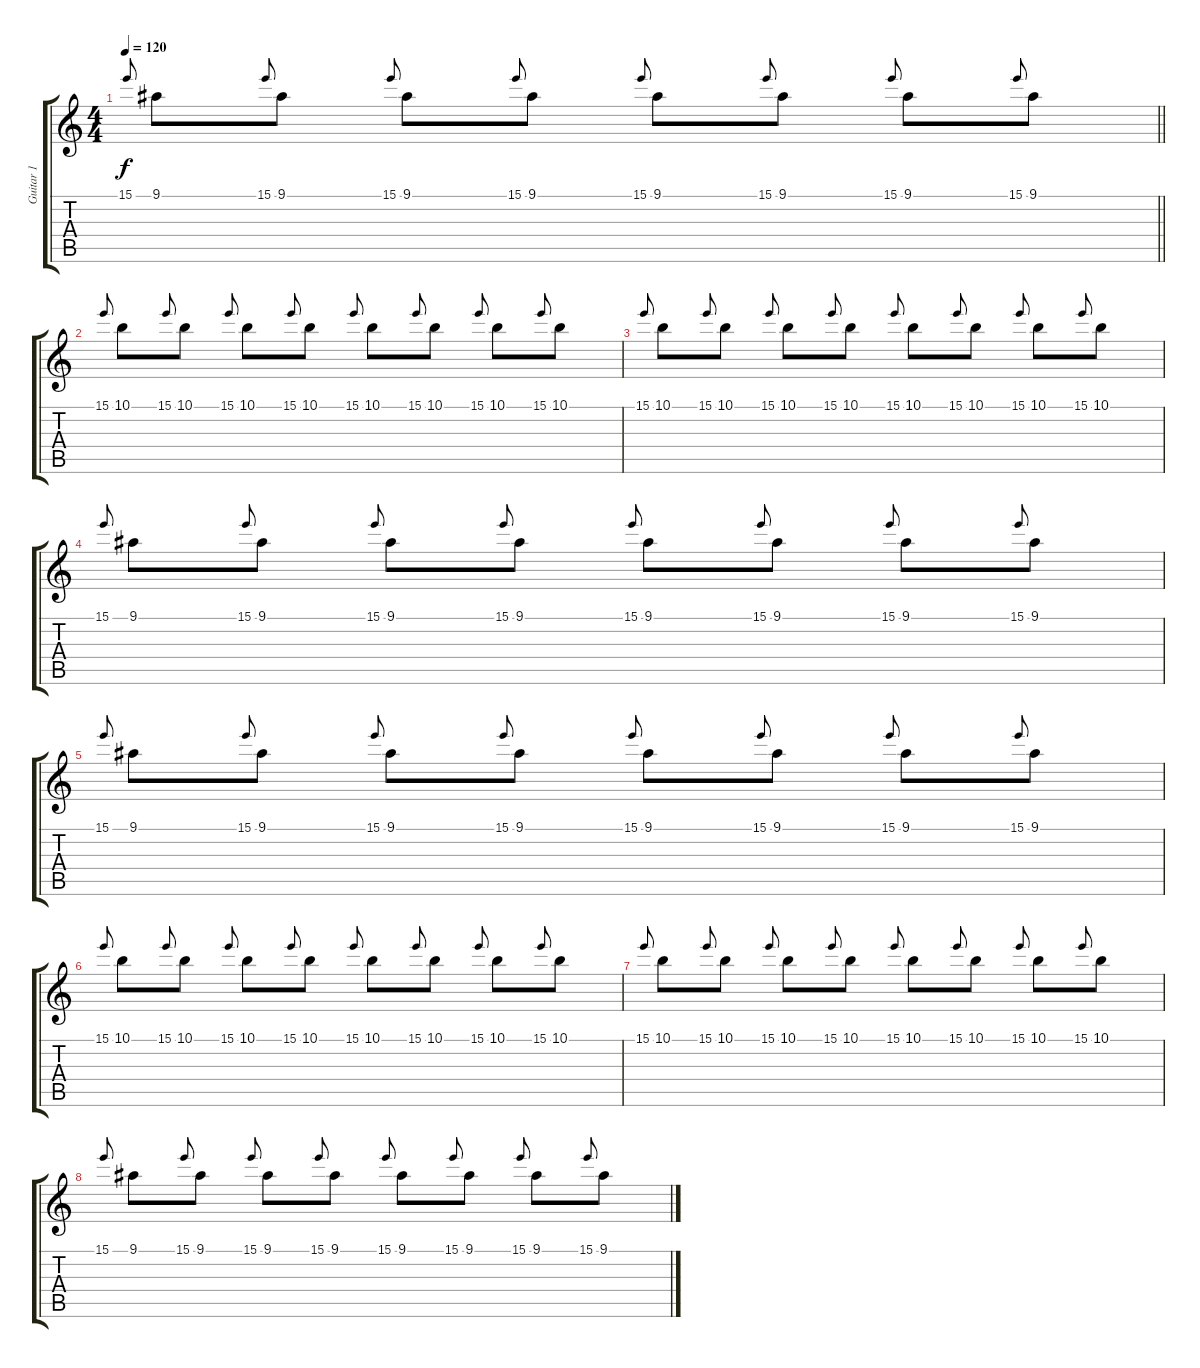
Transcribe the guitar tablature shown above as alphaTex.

\track ("Guitar 1" "Guitar 1") {instrument distortionguitar}
\staff {score tabs}
\tuning (Db4 Ab3 E3 B2 Gb2 B1) {hide}
\ts (4 4)
\tempo 120
\clef g2
\barLineRight lightlight
\ks c
15.1.8{gr onbeat dy f} 9.1.8 15.1.8{gr onbeat} 9.1.8 15.1.8{gr onbeat} 9.1.8 15.1.8{gr onbeat} 9.1.8 15.1.8{gr onbeat} 9.1.8 15.1.8{gr onbeat} 9.1.8 15.1.8{gr onbeat} 9.1.8 15.1.8{gr onbeat} 9.1.8 |
15.1.8{gr onbeat} 10.1.8 15.1.8{gr onbeat} 10.1.8 15.1.8{gr onbeat} 10.1.8 15.1.8{gr onbeat} 10.1.8 15.1.8{gr onbeat} 10.1.8 15.1.8{gr onbeat} 10.1.8 15.1.8{gr onbeat} 10.1.8 15.1.8{gr onbeat} 10.1.8 |
15.1.8{gr onbeat} 10.1.8 15.1.8{gr onbeat} 10.1.8 15.1.8{gr onbeat} 10.1.8 15.1.8{gr onbeat} 10.1.8 15.1.8{gr onbeat} 10.1.8 15.1.8{gr onbeat} 10.1.8 15.1.8{gr onbeat} 10.1.8 15.1.8{gr onbeat} 10.1.8 |
15.1.8{gr onbeat} 9.1.8 15.1.8{gr onbeat} 9.1.8 15.1.8{gr onbeat} 9.1.8 15.1.8{gr onbeat} 9.1.8 15.1.8{gr onbeat} 9.1.8 15.1.8{gr onbeat} 9.1.8 15.1.8{gr onbeat} 9.1.8 15.1.8{gr onbeat} 9.1.8 |
15.1.8{gr onbeat} 9.1.8 15.1.8{gr onbeat} 9.1.8 15.1.8{gr onbeat} 9.1.8 15.1.8{gr onbeat} 9.1.8 15.1.8{gr onbeat} 9.1.8 15.1.8{gr onbeat} 9.1.8 15.1.8{gr onbeat} 9.1.8 15.1.8{gr onbeat} 9.1.8 |
15.1.8{gr onbeat} 10.1.8 15.1.8{gr onbeat} 10.1.8 15.1.8{gr onbeat} 10.1.8 15.1.8{gr onbeat} 10.1.8 15.1.8{gr onbeat} 10.1.8 15.1.8{gr onbeat} 10.1.8 15.1.8{gr onbeat} 10.1.8 15.1.8{gr onbeat} 10.1.8 |
15.1.8{gr onbeat} 10.1.8 15.1.8{gr onbeat} 10.1.8 15.1.8{gr onbeat} 10.1.8 15.1.8{gr onbeat} 10.1.8 15.1.8{gr onbeat} 10.1.8 15.1.8{gr onbeat} 10.1.8 15.1.8{gr onbeat} 10.1.8 15.1.8{gr onbeat} 10.1.8 |
15.1.8{gr onbeat} 9.1.8 15.1.8{gr onbeat} 9.1.8 15.1.8{gr onbeat} 9.1.8 15.1.8{gr onbeat} 9.1.8 15.1.8{gr onbeat} 9.1.8 15.1.8{gr onbeat} 9.1.8 15.1.8{gr onbeat} 9.1.8 15.1.8{gr onbeat} 9.1.8
